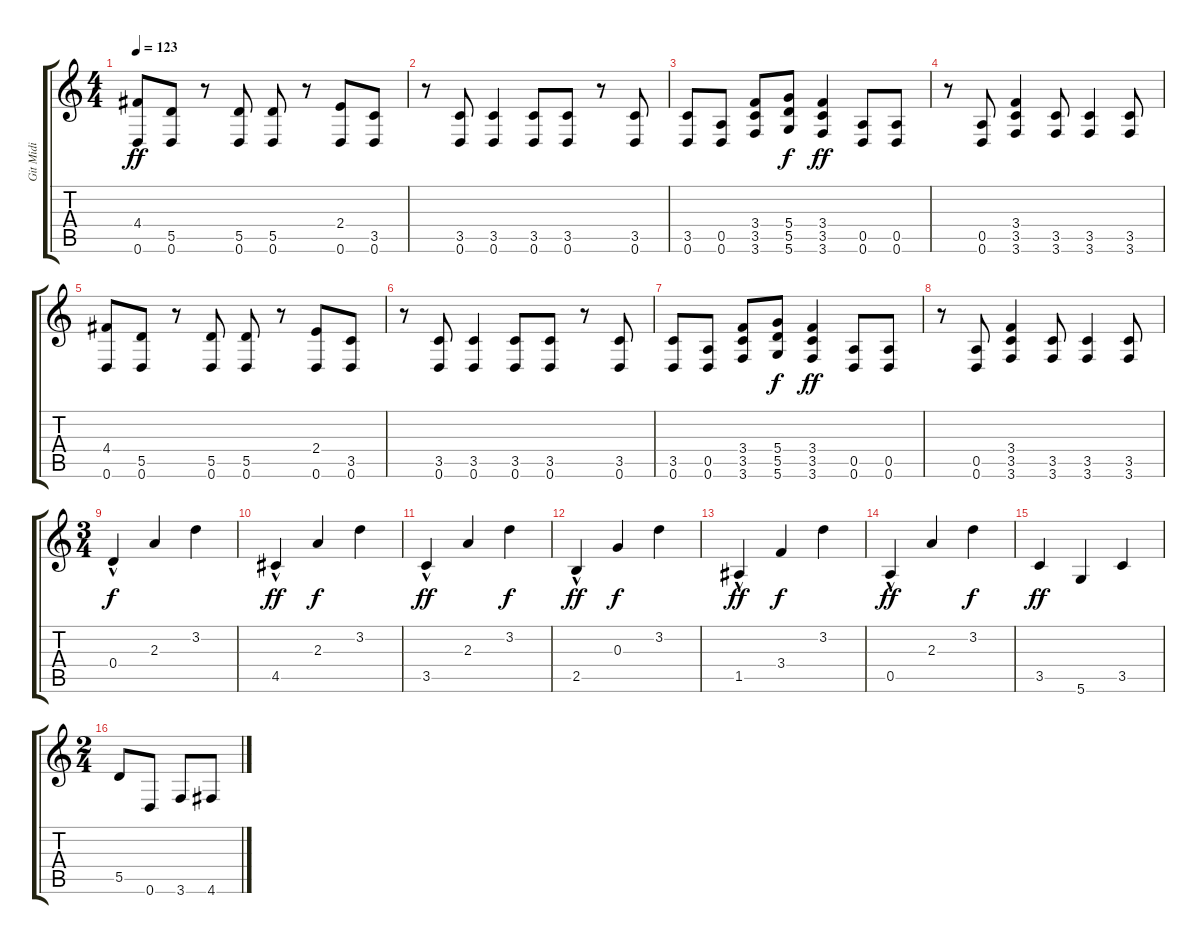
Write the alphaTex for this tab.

\track ("Git Midi" "Git Midi") {instrument electricguitarclean}
\staff {score tabs}
\tuning (E4 B3 G3 D3 A2 D2) {hide}
\ts (4 4)
\tempo 123
\clef g2
\ks c
(4.4 0.6).8{dy ff} (5.5 0.6).8 r.8 (5.5 0.6).8 (5.5 0.6).8 r.8 (2.4 0.6).8 (3.5 0.6).8 |
r.8 (3.5 0.6).8 (3.5 0.6).4 (3.5 0.6).8 (3.5 0.6).8 r.8 (3.5 0.6).8 |
(3.5 0.6).8 (0.5 0.6).8 (3.4 3.5 3.6).8 (5.4 5.5 5.6).8{dy f} (3.4 3.5 3.6).4{dy ff} (0.5 0.6).8 (0.5 0.6).8 |
r.8 (0.5 0.6).8 (3.4 3.5 3.6).4 (3.5 3.6).8 (3.5 3.6).4 (3.5 3.6).8 |
(4.4 0.6).8 (5.5 0.6).8 r.8 (5.5 0.6).8 (5.5 0.6).8 r.8 (2.4 0.6).8 (3.5 0.6).8 |
r.8 (3.5 0.6).8 (3.5 0.6).4 (3.5 0.6).8 (3.5 0.6).8 r.8 (3.5 0.6).8 |
(3.5 0.6).8 (0.5 0.6).8 (3.4 3.5 3.6).8 (5.4 5.5 5.6).8{dy f} (3.4 3.5 3.6).4{dy ff} (0.5 0.6).8 (0.5 0.6).8 |
r.8 (0.5 0.6).8 (3.4 3.5 3.6).4 (3.5 3.6).8 (3.5 3.6).4 (3.5 3.6).8 |
\ts (3 4)
0.4{hac}.4{dy f} 2.3.4 3.2.4 |
4.5{hac}.4{dy ff} 2.3.4{dy f} 3.2.4 |
3.5{hac}.4{dy ff} 2.3.4 3.2.4{dy f} |
2.5{hac}.4{dy ff} 0.3.4{dy f} 3.2.4 |
1.5{hac}.4{dy ff} 3.4.4{dy f} 3.2.4 |
0.5{hac}.4{dy ff} 2.3.4 3.2.4{dy f} |
3.5.4{dy ff} 5.6.4 3.5.4 |
\ts (2 4)
5.5.8 0.6.8 3.6.8 4.6.8
